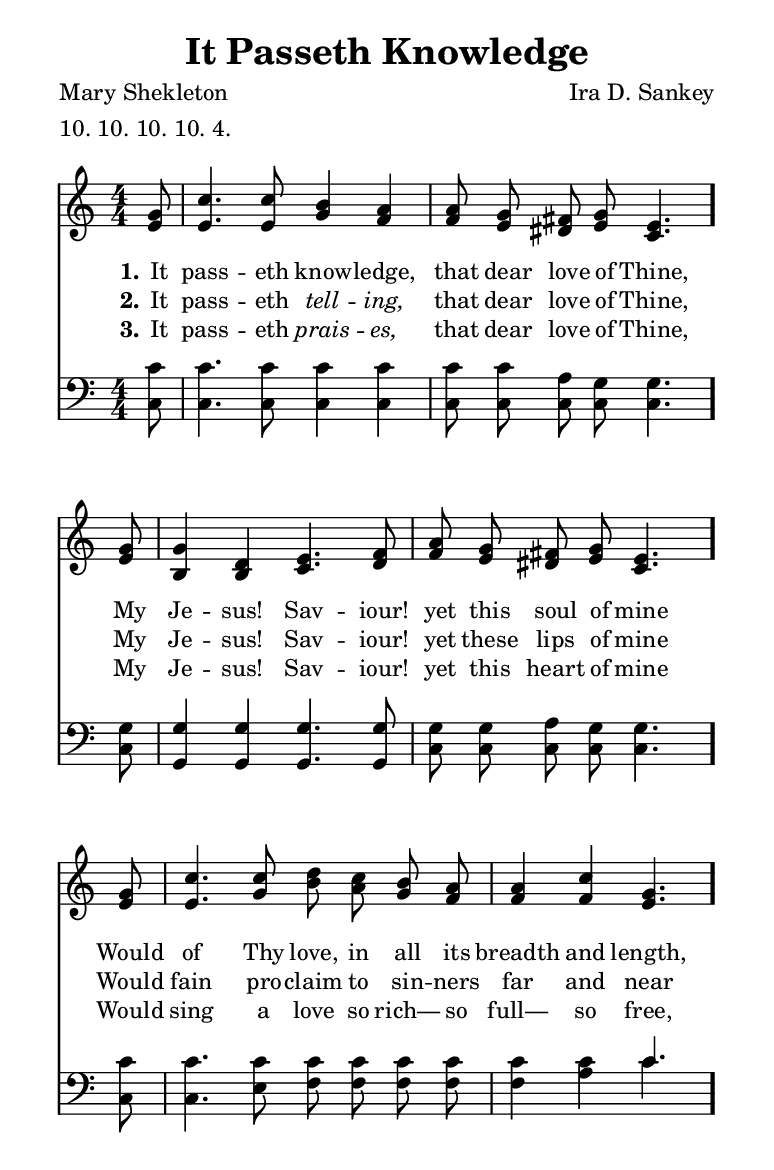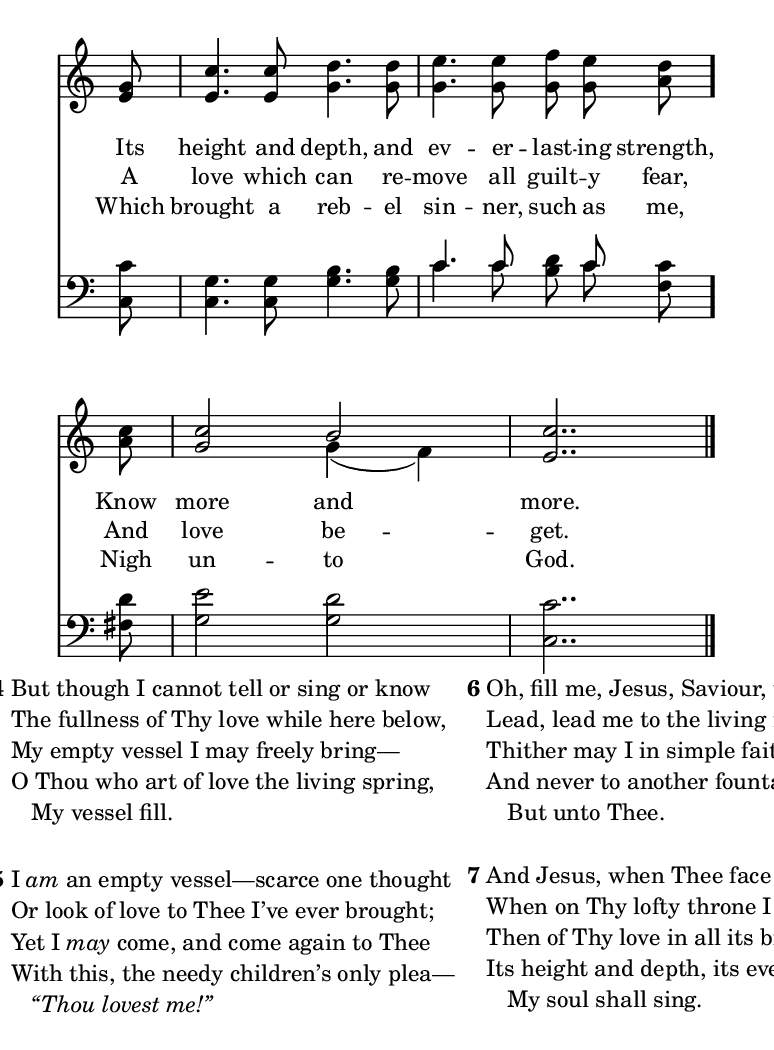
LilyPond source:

\include "common/global.ily"
\paper {
  \include "common/paper.ily"
}

\header{
  hymnnumber = "229"
  title = "It Passeth Knowledge"
  tunename = "It Passeth Knowledge" % see https://hymnary.org/tune/it_passeth_knowledge_that_dear_sankey
  meter = "10. 10. 10. 10. 4." % original has 10. 10. 10. 4.
  poet = "Mary Shekleton" % see https://hymnary.org/text/it_passeth_knowledge_that_dear_love_of
  composer = "Ira D. Sankey" % see https://hymnary.org/tune/it_passeth_knowledge_that_dear_sankey
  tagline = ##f
}

global = {
  \include "common/overrides.ily"
  \override Staff.TimeSignature.style = #'numbered
  \time 4/4
  \override Score.MetronomeMark.transparent = ##t % hide all fermata changes too
  \tempo 4=80
  \key c \major
  \partial 8
  \autoBeamOff
}

patternA = { c8 | c4. c8 c4 c | c8 c c c c4. }
patternB = { c8 | c4 c c4. c8 | c c c c c4. }
patternC = { c8 | c4. c8 c c c c | c4 c c4. }
patternD = { c8 | c4. c8 c4. c8 | c4. c8 c c c }
patternE = { c8 | c2 c2 | c2.. }

notesSoprano = {
\global
\relative c'' {

  g8 | c4. c8 b4 a | a8 g fis g e4.
  g8 | g4 d e4. f8 | a g fis g e4.
  g8 | c4. c8 d c b a | a4 c g4. \eogbreak
  g8 | c4. c8 d4. d8 | e4. e8 f e d
  c8 | c2 b2 | c2..

  \bar "|."

}
}

notesAlto = {
\global
\relative e' {

  \changePitch \patternA { e | e e g f | f e dis e c }
  \changePitch \patternB { e | b b c d | f e dis e c }
  \changePitch \patternC { e | e g b a g f | f f e }
  \changePitch \patternD { e | e e g g | g g g g a }
  a8 | g2 g4( f) e2..

}
}

notesTenor = {
\global
\relative a {

  \changePitch \patternA { c | c c c c | c c a g g }
  \changePitch \patternB { g | g g g g | g g a g g }
  \changePitch \patternC { c | c c c c c c | c c c }
  \changePitch \patternD { c | g g b b | c c d c c }
  \changePitch \patternE { d | e d | c }

}
}

notesBass = {
\global
\relative f {

  \changePitch \patternA { c | c c c c | c c c c c }
  \changePitch \patternB { c | g g g g | c c c c c }
  \changePitch \patternC { c | c e f f f f | f a c }
  \changePitch \patternD { c, | c c g' g | c c b c f, }
  \changePitch \patternE { fis | g g | c, }

}
}

wordsA = \lyricmode {
\set stanza = "1."

It pass -- eth know -- ledge, that dear love of Thine, \bar "."
My Je -- sus! Sav -- iour! yet this soul of mine \bar "."
Would of Thy love, in all its breadth and length, \bar "."
Its height and depth, and ev -- er -- last -- ing strength, \bar "."
Know more and more. \bar "."

}

wordsB = \lyricmode {
\set stanza = "2."

It pass -- eth \italicsOn tell -- ing, \italicsOff that dear love of Thine,
My Je -- sus! Sav -- iour! yet these lips of mine
Would fain pro -- claim to sin -- ners far and near
A love which can re -- move all guilt -- y fear,
And love be -- get.

}

wordsC = \lyricmode {
\set stanza = "3."

It pass -- eth \italicsOn prais -- es, \italicsOff that dear love of Thine,
My Je -- sus! Sav -- iour! yet this heart of mine
Would sing a love so rich— so full— so free,
Which brought a reb -- el sin -- ner, such as me,
Nigh un -- to God.

}

wordsD = \markuplist {

\line { But though I cannot tell or sing or know }
\line { The fullness of Thy love while here below, }
\line { My empty vessel I may freely bring—}
\line { O Thou who art of love the living spring, }
\line { { \hspace #2 } My vessel fill. }

}

wordsE = \markuplist {

\line { I \italic am an empty vessel—scarce one thought }
\line { Or look of love to Thee I’ve ever brought; }
\line { Yet I \italic may come, and come again to Thee }
\line { With this, the needy children’s only plea—}
% `\italic { }` would get stripped in getlyrics
\line { { \hspace #2 } \italic “Thou \italic lovest \italic me!” }

}

wordsF = \markuplist {

\line { Oh, fill me, Jesus, Saviour, with Thy love; }
\line { Lead, lead me to the living fount above! }
\line { Thither may I in simple faith draw nigh }
\line { And never to another fountain fly, }
\line { { \hspace #2 } But unto Thee. }

}

wordsG = \markuplist {

\line { And Jesus, when Thee face to face I see, }
\line { When on Thy lofty throne I sit with Thee; }
\line { Then of Thy love in all its breadth and length, }
\line { Its height and depth, its everlasting strength, }
\line { { \hspace #2 } My soul shall sing. }

}

\score {
  \context ChoirStaff <<
    \context Staff = upper <<
      \set Staff.autoBeaming = ##f
      \set ChoirStaff.systemStartDelimiter = #'SystemStartBar
      \set ChoirStaff.printPartCombineTexts = ##f
      \partcombine #'(2 . 11) \notesSoprano \notesAlto
      \context NullVoice = sopranos { \voiceOne << \notesSoprano >> }
      \context Lyrics = one   \lyricsto sopranos \wordsA
      \context Lyrics = two   \lyricsto sopranos \wordsB
      \context Lyrics = three \lyricsto sopranos \wordsC
    >>
    \context Staff = men <<
      \set Staff.autoBeaming = ##f
      \clef bass
      \set ChoirStaff.printPartCombineTexts = ##f
      \partcombine #'(2 . 11) \notesTenor \notesBass
    >>
  >>
  \layout {
    \include "common/layout.ily"
  }
  #(cond ((ly:get-option 'eog-midi-permitted) #{ \midi{
    \include "common/midi.ily"
  } #}))
}

\markup { \vcenter \fill-line {
  \null
  \column {
  \line{ \bold 4 \column { \wordsD } } \combine \null \vspace #1
  \line{ \bold 5 \column { \wordsE } }
  }
  \null
  \column {
  \line{ \bold 6 \column { \wordsF } } \combine \null \vspace #1
  \line{ \bold 7 \column { \wordsG } }
  }
  \null
} }

\version "2.19.49"  % necessary for upgrading to future LilyPond versions.

% vi:set et ts=2 sw=2 ai nocindent syntax=lilypond:
